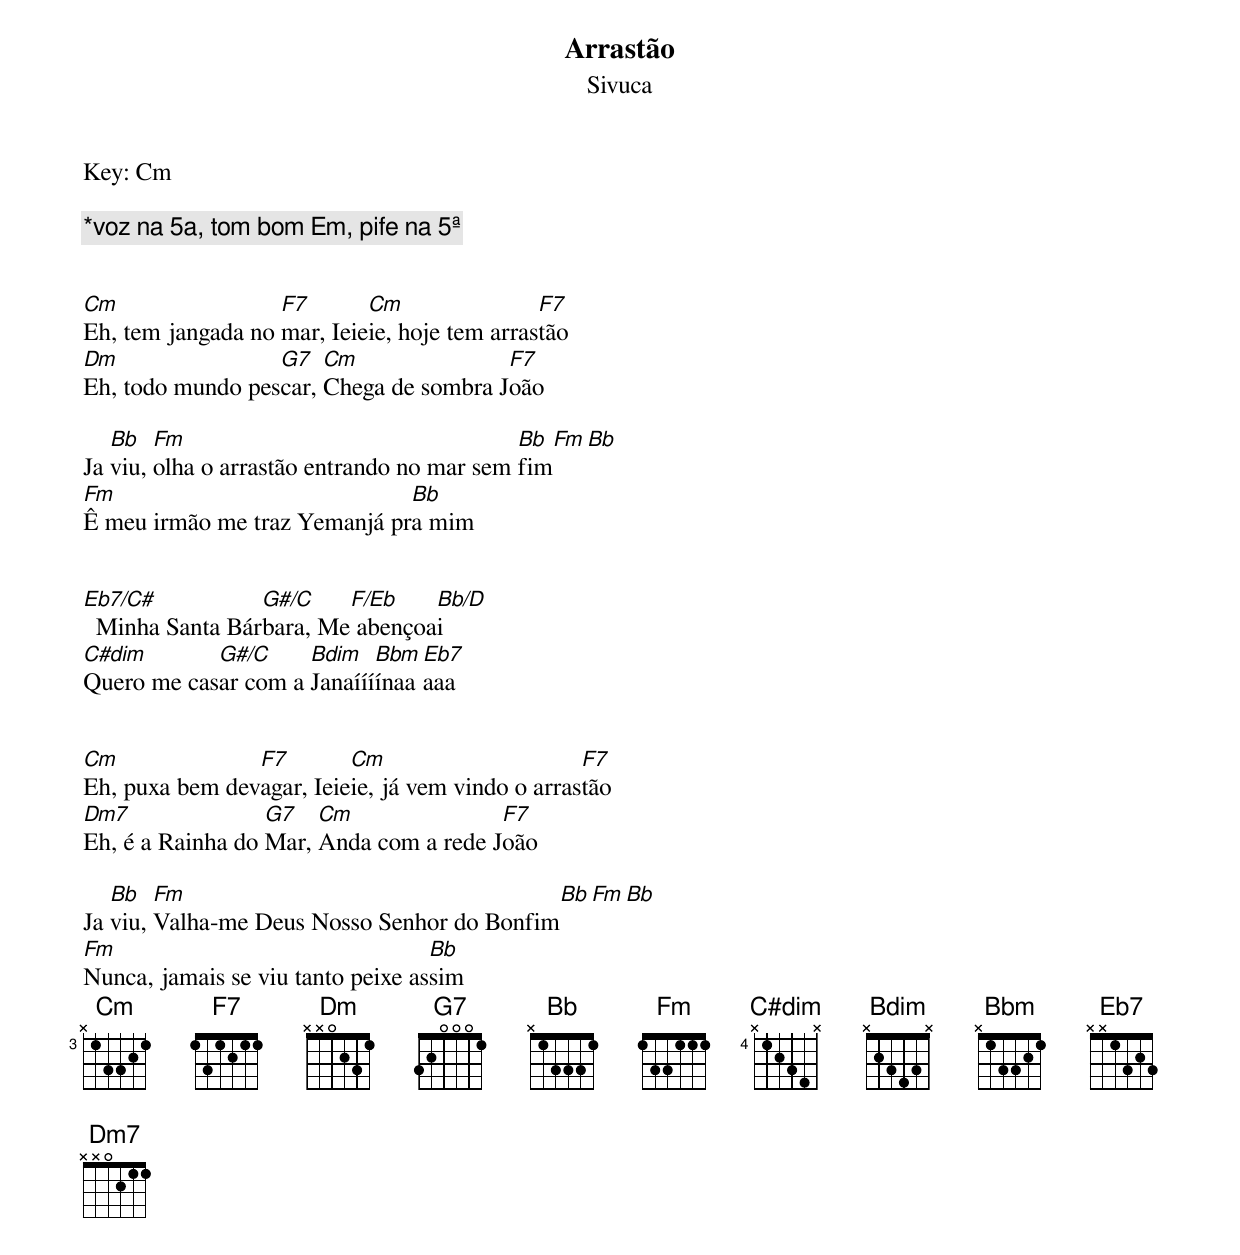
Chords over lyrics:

Arrastão
Sivuca
Key: Cm

*voz na 5a, tom bom Em, pife na 5ª


Cm                 F7       Cm                F7
Eh, tem jangada no mar, Ieieie, hoje tem arrastão
Dm                G7   Cm               F7
Eh, todo mundo pescar, Chega de sombra João

   Bb   Fm                                  Bb Fm  Bb
Ja viu, olha o arrastão entrando no mar sem fim
Fm                            Bb
Ê meu irmão me traz Yemanjá pra mim


Eb7/C#           G#/C    F/Eb    Bb/D
  Minha Santa Bárbara, Me abençoai
C#dim       G#/C     Bdim   Bbm Eb7
Quero me casar com a Janaíííínaaaaa


Cm              F7        Cm                      F7
Eh, puxa bem devagar, Ieieie, já vem vindo o arrastão
Dm7               G7   Cm               F7
Eh, é a Rainha do Mar, Anda com a rede João

   Bb   Fm                                  Bb Fm  Bb
Ja viu, Valha-me Deus Nosso Senhor do Bonfim
Fm                                 Bb
Nunca, jamais se viu tanto peixe assim
